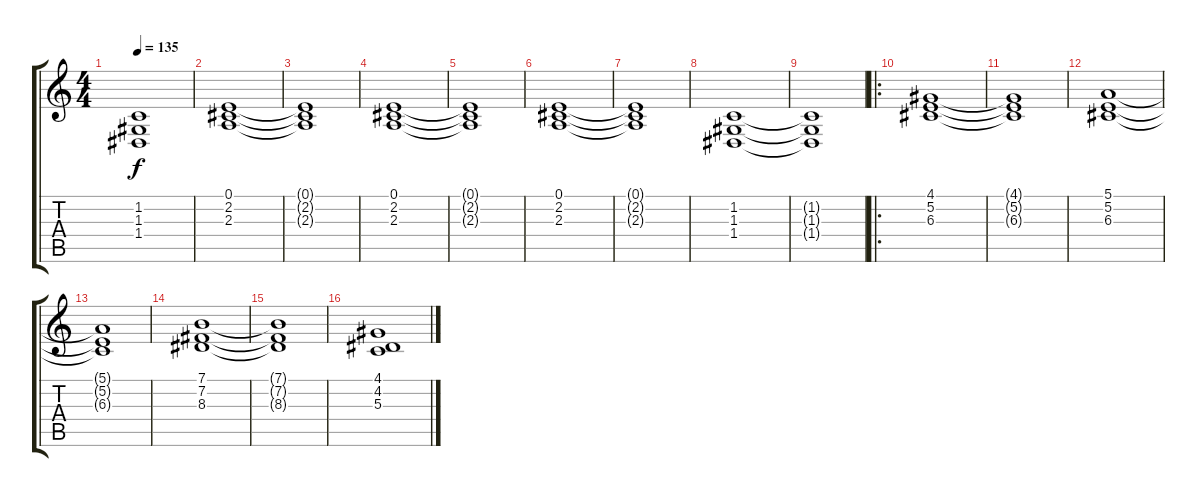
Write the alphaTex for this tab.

\track "" {instrument synthstrings1}
\staff {score tabs}
\tuning (E4 B3 G3 D3 A2 E2) {hide}
\ts (4 4)
\tempo 135
\clef g2
\ks c
(1.2{t} 1.3{t} 1.4{t}).1{dy f} |
(0.1 2.2 2.3).1 |
(0.1{t} 2.2{t} 2.3{t}).1 |
(0.1 2.2 2.3).1 |
(0.1{t} 2.2{t} 2.3{t}).1 |
(0.1 2.2 2.3).1 |
(0.1{t} 2.2{t} 2.3{t}).1 |
(1.2 1.3 1.4).1 |
(1.2{t} 1.3{t} 1.4{t}).1 |
\ro
(4.1 5.2 6.3).1 |
(4.1{t} 5.2{t} 6.3{t}).1 |
(5.1 5.2 6.3).1 |
(5.1{t} 5.2{t} 6.3{t}).1 |
(7.1 7.2 8.3).1 |
(7.1{t} 7.2{t} 8.3{t}).1 |
(4.1 4.2 5.3).1
